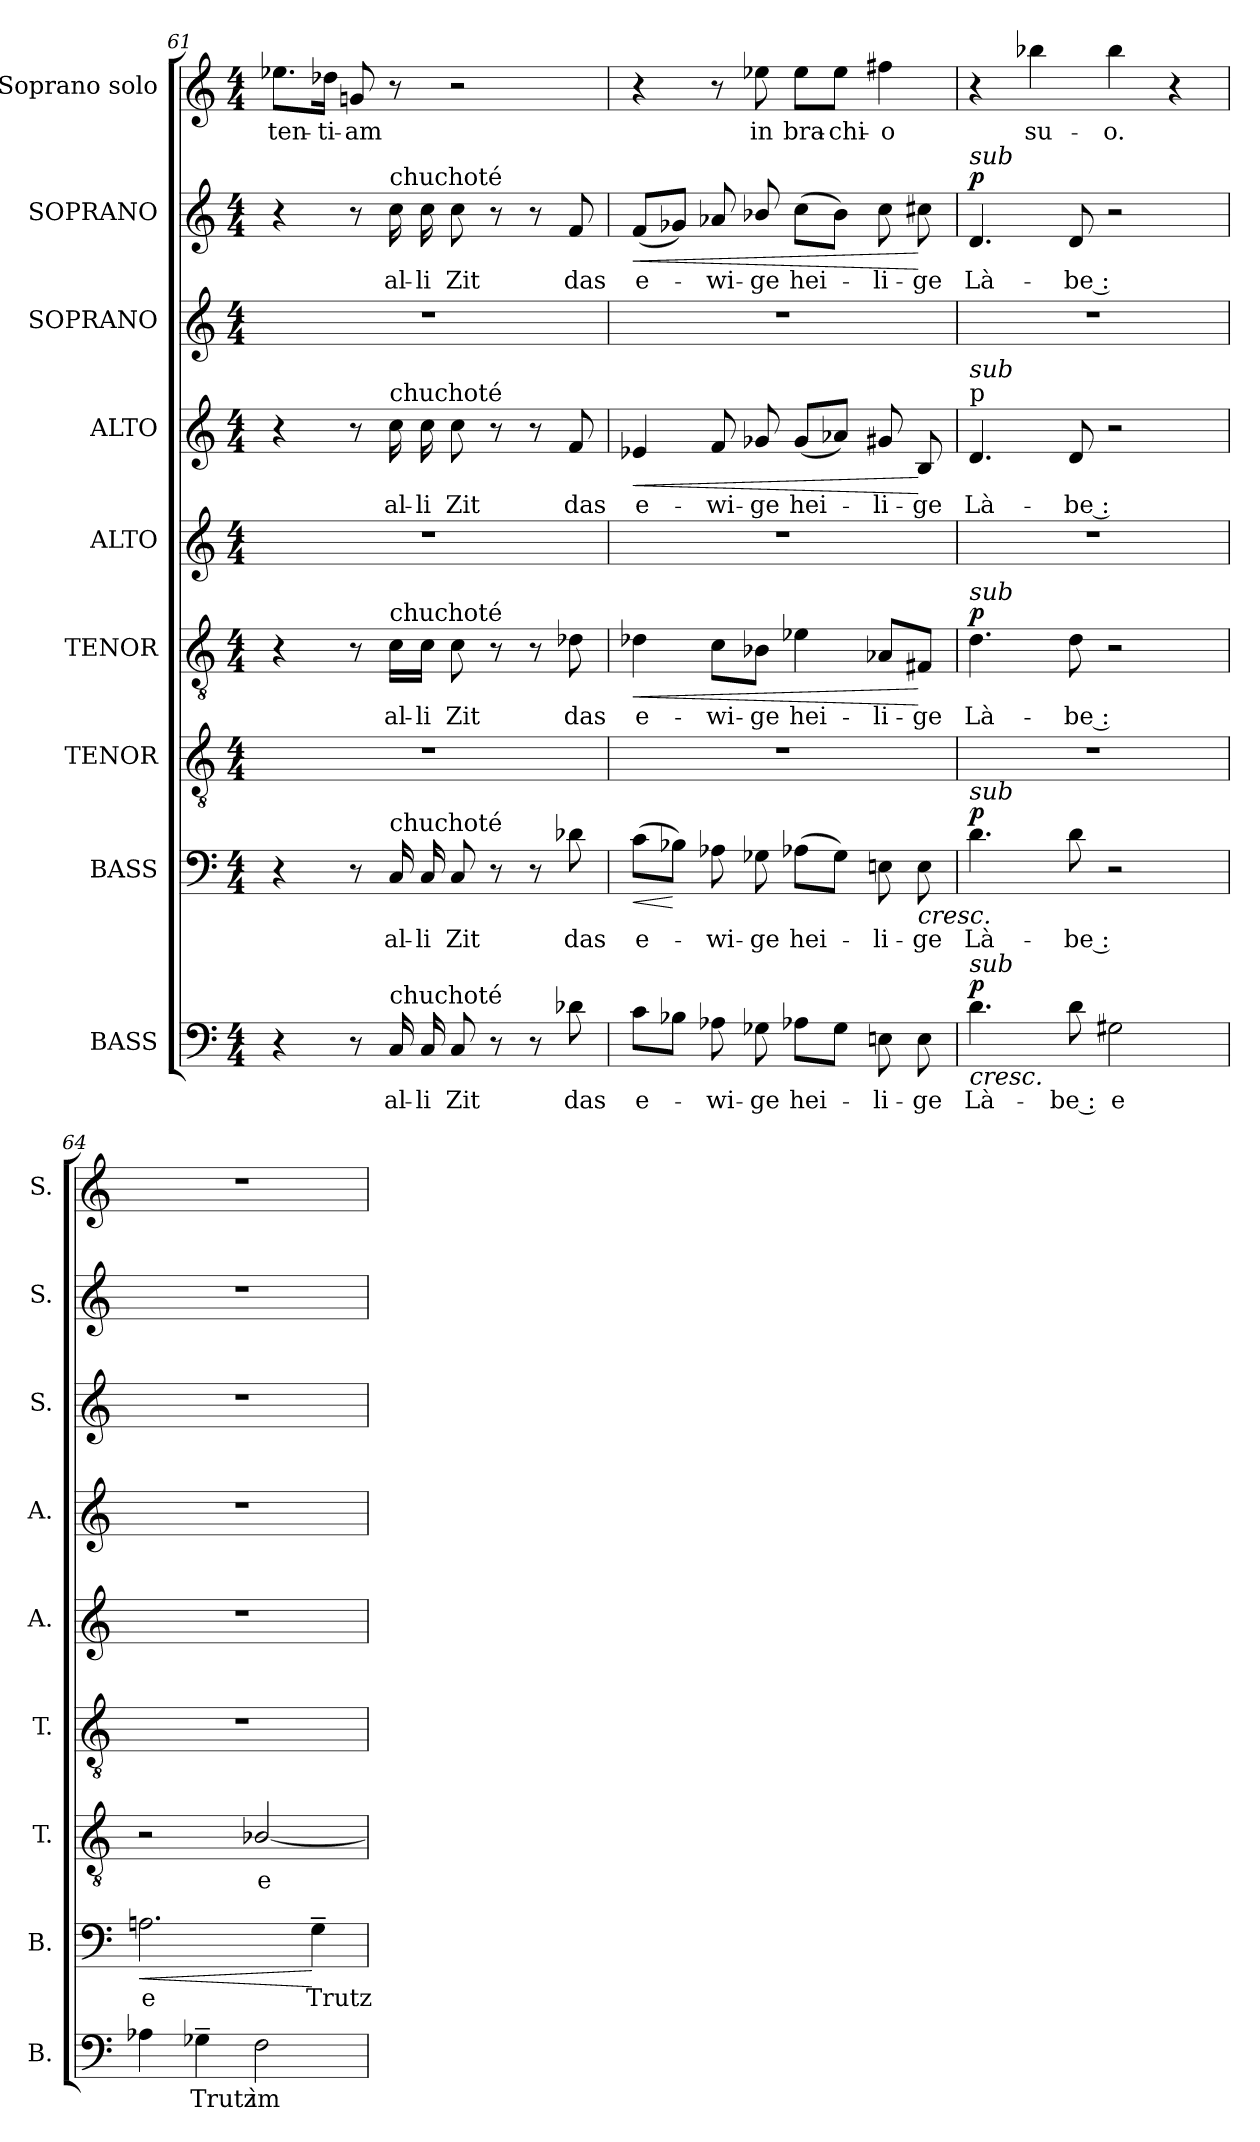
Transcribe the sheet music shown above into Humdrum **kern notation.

**kern	**text	**dynam	**kern	**text	**dynam	**kern	**text	**kern	**text	**dynam	**kern	**kern	**text	**dynam	**kern	**kern	**text	**dynam	**kern	**text
*part9	*part9	*part9	*part8	*part8	*part8	*part7	*part7	*part6	*part6	*part6	*part5	*part4	*part4	*part4	*part3	*part2	*part2	*part2	*part1	*part1
*staff9	*staff9	*staff9	*staff8	*staff8	*staff8	*staff7	*staff7	*staff6	*staff6	*staff6	*staff5	*staff4	*staff4	*staff4	*staff3	*staff2	*staff2	*staff2	*staff1	*staff1
*I"BASS	*	*	*I"BASS	*	*	*I"TENOR	*	*I"TENOR	*	*	*I"ALTO	*I"ALTO	*	*	*I"SOPRANO	*I"SOPRANO	*	*	*I"Soprano solo	*
*I'B.	*	*	*I'B.	*	*	*I'T.	*	*I'T.	*	*	*I'A.	*I'A.	*	*	*I'S.	*I'S.	*	*	*I'S.	*
*clefF4	*	*	*clefF4	*	*	*clefGv2	*	*clefGv2	*	*	*clefG2	*clefG2	*	*	*clefG2	*clefG2	*	*	*clefG2	*
*	*	*	*	*	*	*ITrd7c12	*	*ITrd7c12	*	*	*	*	*	*	*	*	*	*	*	*
*k[]	*	*	*k[]	*	*	*k[]	*	*k[]	*	*	*k[]	*k[]	*	*	*k[]	*k[]	*	*	*k[]	*
*M4/4	*	*	*M4/4	*	*	*M4/4	*	*M4/4	*	*	*M4/4	*M4/4	*	*	*M4/4	*M4/4	*	*	*M4/4	*
=61	=61	=61	=61	=61	=61	=61	=61	=61	=61	=61	=61	=61	=61	=61	=61	=61	=61	=61	=61	=61
!	!	!	!	!	!	!	!	!	!	!	!	!	!	!	!	!	!	!	!	!LO:LY:b:color=#000000
4r	.	.	4r	.	.	1r	.	4r	.	.	1r	4r	.	.	1r	4r	.	.	8.ee-Xi\L	-ten-
!	!	!	!	!	!	!	!	!	!	!	!	!	!	!	!	!	!	!	!	!LO:LY:b:color=#000000
.	.	.	.	.	.	.	.	.	.	.	.	.	.	.	.	.	.	.	16dd-Xi\Jk	-ti-
!	!	!	!	!	!	!	!	!	!	!	!	!	!	!	!	!	!	!	!	!LO:LY:b:color=#000000
8r	.	.	8r	.	.	.	.	8r	.	.	.	8r	.	.	.	8r	.	.	8gni/	-am
!	!LO:LY:b:color=#000000	!	!	!	!	!	!	!	!	!	!	!	!	!	!	!	!	!	!	!
!	!	!	!	!LO:LY:b:color=#000000	!	!	!	!	!	!	!	!	!	!	!	!	!	!	!	!
!	!	!	!	!	!	!	!	!	!LO:LY:b:color=#000000	!	!	!	!	!	!	!	!	!	!	!
!	!	!	!	!	!	!	!	!	!	!	!	!	!LO:LY:b:color=#000000	!	!	!	!	!	!	!
!	!	!	!	!	!	!	!	!	!	!	!	!	!	!	!	!LO:TX:a:t=chuchoté	!	!	!	!
!	!	!	!	!	!	!	!	!	!	!	!	!LO:TX:a:t=chuchoté	!	!	!	!	!	!	!	!
!	!	!	!	!	!	!	!	!LO:TX:a:t=chuchoté	!	!	!	!	!	!	!	!	!	!	!	!
!	!	!	!LO:TX:a:t=chuchoté	!	!	!	!	!	!	!	!	!	!	!	!	!	!	!	!	!
!LO:TX:a:t=chuchoté	!	!	!	!	!	!	!	!	!	!	!	!	!	!	!	!	!	!	!	!
!	!	!	!	!	!	!	!	!	!	!	!	!	!	!	!	!	!LO:LY:b:color=#000000	!	!	!
16Ci/	al-	.	16Ci/	al-	.	.	.	16Ci\LL	al-	.	.	16cci\	al-	.	.	16cci\	al-	.	8r	.
!	!LO:LY:b:color=#000000	!	!	!	!	!	!	!	!	!	!	!	!	!	!	!	!	!	!	!
!	!	!	!	!LO:LY:b:color=#000000	!	!	!	!	!	!	!	!	!	!	!	!	!	!	!	!
!	!	!	!	!	!	!	!	!	!LO:LY:b:color=#000000	!	!	!	!	!	!	!	!	!	!	!
!	!	!	!	!	!	!	!	!	!	!	!	!	!LO:LY:b:color=#000000	!	!	!	!	!	!	!
!	!	!	!	!	!	!	!	!	!	!	!	!	!	!	!	!	!LO:LY:b:color=#000000	!	!	!
16Ci/	-li	.	16Ci/	-li	.	.	.	16Ci\JJ	-li	.	.	16cci\	-li	.	.	16cci\	-li	.	.	.
!	!LO:LY:b:color=#000000	!	!	!	!	!	!	!	!	!	!	!	!	!	!	!	!	!	!	!
!	!	!	!	!LO:LY:b:color=#000000	!	!	!	!	!	!	!	!	!	!	!	!	!	!	!	!
!	!	!	!	!	!	!	!	!	!LO:LY:b:color=#000000	!	!	!	!	!	!	!	!	!	!	!
!	!	!	!	!	!	!	!	!	!	!	!	!	!LO:LY:b:color=#000000	!	!	!	!	!	!	!
!	!	!	!	!	!	!	!	!	!	!	!	!	!	!	!	!	!LO:LY:b:color=#000000	!	!	!
8Ci/	Zit	.	8Ci/	Zit	.	.	.	8Ci\	Zit	.	.	8cci\	Zit	.	.	8cci\	Zit	.	2r	.
8r	.	.	8r	.	.	.	.	8r	.	.	.	8r	.	.	.	8r	.	.	.	.
8r	.	.	8r	.	.	.	.	8r	.	.	.	8r	.	.	.	8r	.	.	.	.
!	!LO:LY:b:color=#000000	!	!	!	!	!	!	!	!	!	!	!	!	!	!	!	!	!	!	!
!	!	!	!	!LO:LY:b:color=#000000	!	!	!	!	!	!	!	!	!	!	!	!	!	!	!	!
!	!	!	!	!	!	!	!	!	!LO:LY:b:color=#000000	!	!	!	!	!	!	!	!	!	!	!
!	!	!	!	!	!	!	!	!	!	!	!	!	!LO:LY:b:color=#000000	!	!	!	!	!	!	!
!	!	!	!	!	!	!	!	!	!	!	!	!	!	!	!	!	!LO:LY:b:color=#000000	!	!	!
8d-Xi\	das	.	8d-Xi\	das	.	.	.	8D-Xi\	das	.	.	8fi/	das	.	.	8fi/	das	.	.	.
=62	=62	=62	=62	=62	=62	=62	=62	=62	=62	=62	=62	=62	=62	=62	=62	=62	=62	=62	=62	=62
!	!LO:LY:b:color=#000000	!	!	!	!	!	!	!	!	!	!	!	!	!	!	!	!	!	!	!
!	!	!	!	!LO:LY:b:color=#000000	!LO:HP:b	!	!	!	!	!	!	!	!	!	!	!	!	!	!	!
!	!	!	!	!	!	!	!	!	!LO:LY:b:color=#000000	!LO:HP:b	!	!	!	!	!	!	!	!	!	!
!	!	!	!	!	!	!	!	!	!	!	!	!	!LO:LY:b:color=#000000	!LO:HP:b	!	!	!	!	!	!
!	!	!	!	!	!	!	!	!	!	!	!	!	!	!	!	!	!LO:LY:b:color=#000000	!LO:HP:b	!	!
8ci\L	e-	.	(8ci\L	e-	<	1r	.	4D-Xi\	e-	<	1r	4e-Xi/	e-	<	1r	(8fi/L	e-	<	4r	.
8B-Xi\J	.	.	8B-Xi\J)	.	[	.	.	.	.	.	.	.	.	.	.	8g-Xi/J)	.	.	.	.
!	!LO:LY:b:color=#000000	!	!	!	!	!	!	!	!	!	!	!	!	!	!	!	!	!	!	!
!	!	!	!	!LO:LY:b:color=#000000	!	!	!	!	!	!	!	!	!	!	!	!	!	!	!	!
!	!	!	!	!	!	!	!	!	!LO:LY:b:color=#000000	!	!	!	!	!	!	!	!	!	!	!
!	!	!	!	!	!	!	!	!	!	!	!	!	!LO:LY:b:color=#000000	!	!	!	!	!	!	!
!	!	!	!	!	!	!	!	!	!	!	!	!	!	!	!	!	!LO:LY:b:color=#000000	!	!	!
8A-Xi\	-wi-	.	8A-Xi\	-wi-	.	.	.	8Ci\L	-wi-	.	.	8fi/	-wi-	.	.	8a-Xi/	-wi-	.	8r	.
!	!LO:LY:b:color=#000000	!	!	!	!	!	!	!	!	!	!	!	!	!	!	!	!	!	!	!
!	!	!	!	!LO:LY:b:color=#000000	!	!	!	!	!	!	!	!	!	!	!	!	!	!	!	!
!	!	!	!	!	!	!	!	!	!LO:LY:b:color=#000000	!	!	!	!	!	!	!	!	!	!	!
!	!	!	!	!	!	!	!	!	!	!	!	!	!LO:LY:b:color=#000000	!	!	!	!	!	!	!
!	!	!	!	!	!	!	!	!	!	!	!	!	!	!	!	!	!LO:LY:b:color=#000000	!	!	!
!	!	!	!	!	!	!	!	!	!	!	!	!	!	!	!	!	!	!	!	!LO:LY:b:color=#000000
8G-Xi\	-ge	.	8G-Xi\	-ge	.	.	.	8BB-Xi\J	-ge	.	.	8g-Xi/	-ge	.	.	8b-Xi/	-ge	.	8ee-Xi\	in
!	!LO:LY:b:color=#000000	!	!	!	!	!	!	!	!	!	!	!	!	!	!	!	!	!	!	!
!	!	!	!	!LO:LY:b:color=#000000	!	!	!	!	!	!	!	!	!	!	!	!	!	!	!	!
!	!	!	!	!	!	!	!	!	!LO:LY:b:color=#000000	!	!	!	!	!	!	!	!	!	!	!
!	!	!	!	!	!	!	!	!	!	!	!	!	!LO:LY:b:color=#000000	!	!	!	!	!	!	!
!	!	!	!	!	!	!	!	!	!	!	!	!	!	!	!	!	!LO:LY:b:color=#000000	!	!	!
!	!	!	!	!	!	!	!	!	!	!	!	!	!	!	!	!	!	!	!	!LO:LY:b:color=#000000
8A-Xi\L	hei-	.	(8A-Xi\L	hei-	.	.	.	4E-Xi\	hei-	.	.	(8g-i/L	hei-	.	.	(8cci\L	hei-	.	8ee-i\L	bra-
!	!	!	!	!	!	!	!	!	!	!	!	!	!	!	!	!	!	!	!	!LO:LY:b:color=#000000
8G-i\J	.	.	8G-i\J)	.	.	.	.	.	.	.	.	8a-Xi/J)	.	.	.	8b-i\J)	.	.	8ee-i\J	-chi-
!	!LO:LY:b:color=#000000	!	!	!	!	!	!	!	!	!	!	!	!	!	!	!	!	!	!	!
!	!	!	!	!LO:LY:b:color=#000000	!	!	!	!	!	!	!	!	!	!	!	!	!	!	!	!
!	!	!	!	!	!	!	!	!	!LO:LY:b:color=#000000	!	!	!	!	!	!	!	!	!	!	!
!	!	!	!	!	!	!	!	!	!	!	!	!	!LO:LY:b:color=#000000	!	!	!	!	!	!	!
!	!	!	!	!	!	!	!	!	!	!	!	!	!	!	!	!	!LO:LY:b:color=#000000	!	!	!
!	!	!	!	!	!	!	!	!	!	!	!	!	!	!	!	!	!	!	!	!LO:LY:b:color=#000000
8Eni\	-li-	.	8Eni\	-li-	.	.	.	8AA-Xi/L	-li-	.	.	8g#Xi/	-li-	.	.	8cci\	-li-	.	4ff#Xi\	-o
!	!LO:LY:b:color=#000000	!	!	!	!	!	!	!	!	!	!	!	!	!	!	!	!	!	!	!
!	!	!	!	!LO:LY:b:color=#000000	!LO:HP:n=1:b	!	!	!	!	!	!	!	!	!	!	!	!	!	!	!
!	!	!	!	!	!	!	!	!	!LO:LY:b:color=#000000	!	!	!	!	!	!	!	!	!	!	!
!	!	!	!	!	!	!	!	!	!	!	!	!	!LO:LY:b:color=#000000	!	!	!	!	!	!	!
!	!	!	!	!	!	!	!	!	!	!	!	!	!	!	!	!	!LO:LY:b:color=#000000	!	!	!
8Ei\	-ge	.	8Ei\	-ge	[ <	.	.	8FF#Xi/J	-ge	[	.	8Bi/	-ge	[	.	8cc#Xi\	-ge	[	.	.
=63	=63	=63	=63	=63	=63	=63	=63	=63	=63	=63	=63	=63	=63	=63	=63	=63	=63	=63	=63	=63
!	!LO:LY:b:color=#000000	!LO:HP:b	!	!	!	!	!	!	!	!	!	!	!	!	!	!	!	!	!	!
!	!	!	!	!LO:LY:b:color=#000000	!	!	!	!	!	!	!	!	!	!	!	!	!	!	!	!
!	!	!	!	!	!	!	!	!	!LO:LY:b:color=#000000	!	!	!	!	!	!	!	!	!	!	!
!	!	!	!	!	!	!	!	!	!	!	!	!	!LO:LY:b:color=#000000	!	!	!	!	!	!	!
!	!	!	!	!	!	!	!	!	!	!	!	!	!	!	!	!LO:TX:a:i:t=sub	!	!	!	!
!	!	!	!	!	!	!	!	!	!	!	!	!LO:TX:a:t=p	!	!	!	!	!	!	!	!
!	!	!	!	!	!	!	!	!	!	!	!	!LO:TX:i:t=sub	!	!	!	!	!	!	!	!
!	!	!	!	!	!	!	!	!LO:TX:a:i:t=sub	!	!	!	!	!	!	!	!	!	!	!	!
!	!	!	!LO:TX:a:i:t=sub	!	!	!	!	!	!	!	!	!	!	!	!	!	!	!	!	!
!LO:TX:a:i:t=sub	!	!	!	!	!	!	!	!	!	!	!	!	!	!	!	!	!	!	!	!
!	!	!	!	!	!	!	!	!	!	!	!	!	!	!	!	!	!LO:LY:b:color=#000000	!	!	!
4.di\	Là-	< p	4.di\	Là-	p	1r	.	4.Di\	Là-	p	1r	4.di/	Là-	.	1r	4.di/	Là-	p	4r	.
!	!	!	!	!	!	!	!	!	!	!	!	!	!	!	!	!	!	!	!	!LO:LY:b:color=#000000
.	.	.	.	.	.	.	.	.	.	.	.	.	.	.	.	.	.	.	4bb-Xi\	su-
!	!LO:LY:b:color=#000000	!	!	!	!	!	!	!	!	!	!	!	!	!	!	!	!	!	!	!
!	!	!	!	!LO:LY:b:color=#000000	!	!	!	!	!	!	!	!	!	!	!	!	!	!	!	!
!	!	!	!	!	!	!	!	!	!LO:LY:b:color=#000000	!	!	!	!	!	!	!	!	!	!	!
!	!	!	!	!	!	!	!	!	!	!	!	!	!LO:LY:b:color=#000000	!	!	!	!	!	!	!
!	!	!	!	!	!	!	!	!	!	!	!	!	!	!	!	!	!LO:LY:b:color=#000000	!	!	!
8di\	-be :	.	8di\	-be :	.	.	.	8Di\	-be :	.	.	8di/	-be :	.	.	8di/	-be :	.	.	.
!	!LO:LY:b:color=#000000	!	!	!	!	!	!	!	!	!	!	!	!	!	!	!	!	!	!	!
!	!	!	!	!	!	!	!	!	!	!	!	!	!	!	!	!	!	!	!	!LO:LY:b:color=#000000
2G#Xi\	e	.	2r	.	.	.	.	2r	.	.	.	2r	.	.	.	2r	.	.	4bb-i\	-o.
.	.	.	.	.	.	.	.	.	.	.	.	.	.	.	.	.	.	.	4r	.
!!LO:LB:g=z
=64	=64	=64	=64	=64	=64	=64	=64	=64	=64	=64	=64	=64	=64	=64	=64	=64	=64	=64	=64	=64
!	!	!	!	!LO:LY:b:color=#000000	!LO:HP:b	!	!	!	!	!	!	!	!	!	!	!	!	!	!	!
4A-Xi\	.	.	2.Ani\	e	<	2r	.	1r	.	.	1r	1r	.	.	1r	1r	.	.	1r	.
!	!LO:LY:b:color=#000000	!	!	!	!	!	!	!	!	!	!	!	!	!	!	!	!	!	!	!
4G-X~i\	Trutz	.	.	.	.	.	.	.	.	.	.	.	.	.	.	.	.	.	.	.
!	!LO:LY:b:color=#000000	!	!	!	!	!	!	!	!	!	!	!	!	!	!	!	!	!	!	!
!	!	!	!	!	!	!	!LO:LY:b:color=#000000	!	!	!	!	!	!	!	!	!	!	!	!	!
2Fi\	ìm	.	.	.	.	[<2BB-Xi/	e	.	.	.	.	.	.	.	.	.	.	.	.	.
!	!	!	!	!LO:LY:b:color=#000000	!	!	!	!	!	!	!	!	!	!	!	!	!	!	!	!
.	.	.	4G~i\	Trutz	[	.	.	.	.	.	.	.	.	.	.	.	.	.	.	.
.	.	.	.	.	[	.	.	.	.	.	.	.	.	.	.	.	.	.	.	.
=	=	=	=	=	=	=	=	=	=	=	=	=	=	=	=	=	=	=	=	=
*-	*-	*-	*-	*-	*-	*-	*-	*-	*-	*-	*-	*-	*-	*-	*-	*-	*-	*-	*-	*-
